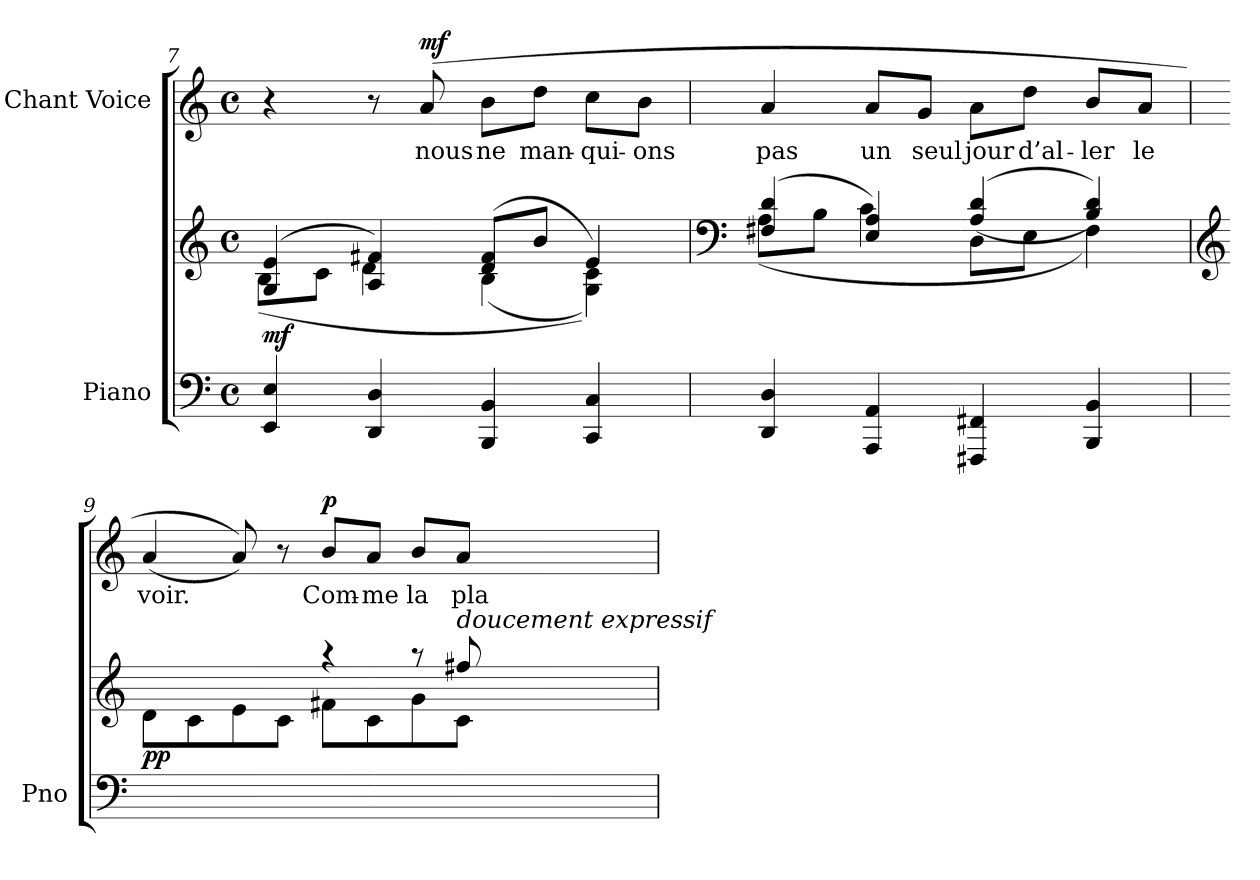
**kern	**kern	**dynam	**kern	**text	**dynam
*part2	*part2	*part2	*part1	*part1	*part1
*staff3	*staff2	*staff2/3	*staff1	*staff1	*staff1
*I"Piano	*	*	*I"Chant Voice	*	*
*I'Pno	*	*	*	*	*
*clefF4	*clefG2	*	*clefG2	*	*
*k[]	*k[]	*	*k[]	*	*
*M4/4	*M4/4	*	*M4/4	*	*
*met(c)	*met(c)	*	*met(c)	*	*
=7	=7	=7	=7	=7	=7
*	*^	*	*	*	*
!	!	!	!LO:DY:b	!	!	!
4EE/ 4E/	(4G/ 4e/	(8B\L	mf	4r	.	.
.	.	8c\J	.	.	.	.
4DD/ 4D/	(4A/ 4f#X/)	4d\	.	8r	.	.
!	!	!	!	!	!	!LO:DY:a
.	.	.	.	(8a/	nous	mf
4BBB/ 4BB/	(8d/ 8f#/L	(4B\	.	8b\L	ne	.
.	8b/J	.	.	8dd\J	man-	.
4CC/ 4C/	4e/)	4G\ 4c\))	.	8cc\L	-qui-	.
.	.	.	.	8b\J	-ons	.
=8	=8	=8	=8	=8	=8	=8
*	*clefF4	*	*	*	*	*
4DD/ 4D/	(4F#X/ 4d/	(8A\L	.	4a/	pas	.
.	.	8B\J	.	.	.	.
4AAA/ 4AA/	(4E/ 4A/)	4c\	.	8a/L	un	.
.	.	.	.	8g/J	seul	.
4FFF#X/ 4FF#X/	((4A/ 4d/	8D\L	.	8a\L	jour	.
.	.	8E\J	.	8dd\J	d’al-	.
4BBB/ 4BB/	4B/ 4d/))	4F#\)	.	8b/L	-ler	.
.	.	.	.	8a/J	le	.
=9	=9	=9	=9	=9	=9	=9
*	*clefG2	*	*	*	*	*
!	!	!	!LO:DY:b	!	!	!
1ryy	2ryy	8d\L	pp	(4a/	voir.	.
.	.	8c\	.	.	.	.
.	.	8e\	.	8a/))	.	.
.	.	8c\J	.	8r	.	.
!	!	!	!	!	!	!LO:DY:a
.	4r	8f#X\L	.	8b/L	Com-	p
.	.	8c\	.	8a/J	-me	.
.	8r	8g\	.	8b/L	la	.
!	!LO:TX:i:t=doucement expressif	!	!	!	!	!
.	8ff#X/	8c\J	.	8a/J	pla-	.
*	*v	*v	*	*	*	*
=	=	=	=	=	=
*-	*-	*-	*-	*-	*-
